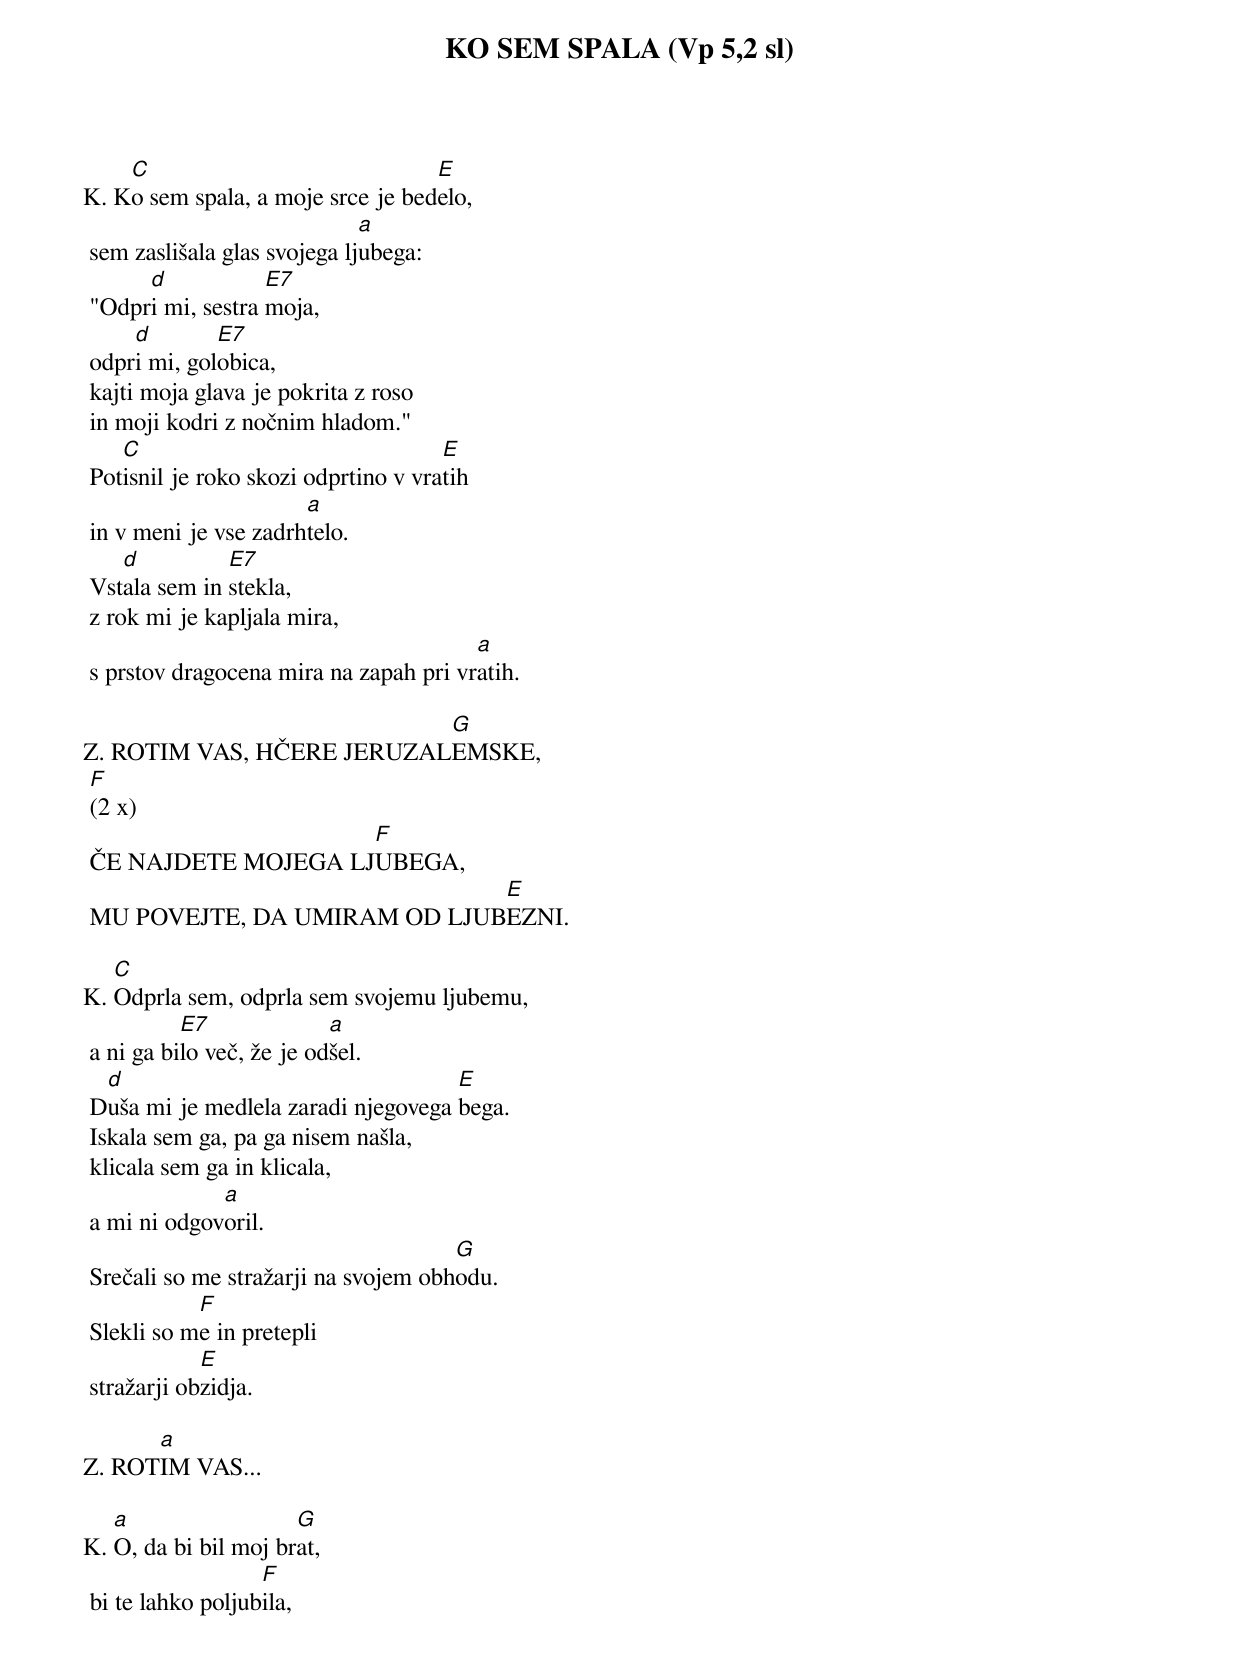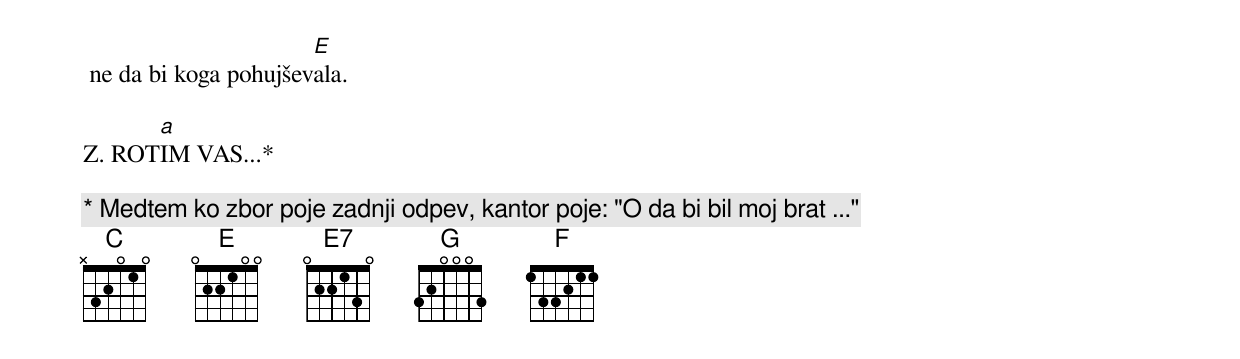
{title: KO SEM SPALA (Vp 5,2 sl)}

K.	K[C]o sem spala, a moje srce je bed[E]elo,
	sem zaslišala glas svojega lj[a]ubega:
	"Odpr[d]i mi, sestra [E7]moja,
	odpr[d]i mi, gol[E7]obica,
	kajti moja glava je pokrita z roso
	in moji kodri z nočnim hladom."
	Pot[C]isnil je roko skozi odprtino v vra[E]tih
	in v meni je vse zadrh[a]telo.
	Vst[d]ala sem in [E7]stekla,
	z rok mi je kapljala mira,
	s prstov dragocena mira na zapah pri vr[a]atih.

Z.	ROTIM VAS, HČERE JERUZAL[G]EMSKE,
	[F](2 x)
	ČE NAJDETE MOJEGA LJ[F]UBEGA,
	MU POVEJTE, DA UMIRAM OD LJUB[E]EZNI.

K.	[C]Odprla sem, odprla sem svojemu ljubemu,
	a ni ga bi[E7]lo več, že je od[a]šel.
	D[d]uša mi je medlela zaradi njegovega [E]bega.
	Iskala sem ga, pa ga nisem našla,
	klicala sem ga in klicala,
	a mi ni odgov[a]oril.
	Srečali so me stražarji na svojem obh[G]odu.
	Slekli so m[F]e in pretepli
	stražarji ob[E]zidja.

Z.	ROT[a]IM VAS...

K.	[a]O, da bi bil moj br[G]at,
	bi te lahko poljub[F]ila,
	ne da bi koga pohujšev[E]ala.

Z.	ROT[a]IM VAS...*

{comment: * Medtem ko zbor poje zadnji odpev, kantor poje: "O da bi bil moj brat ..."}
